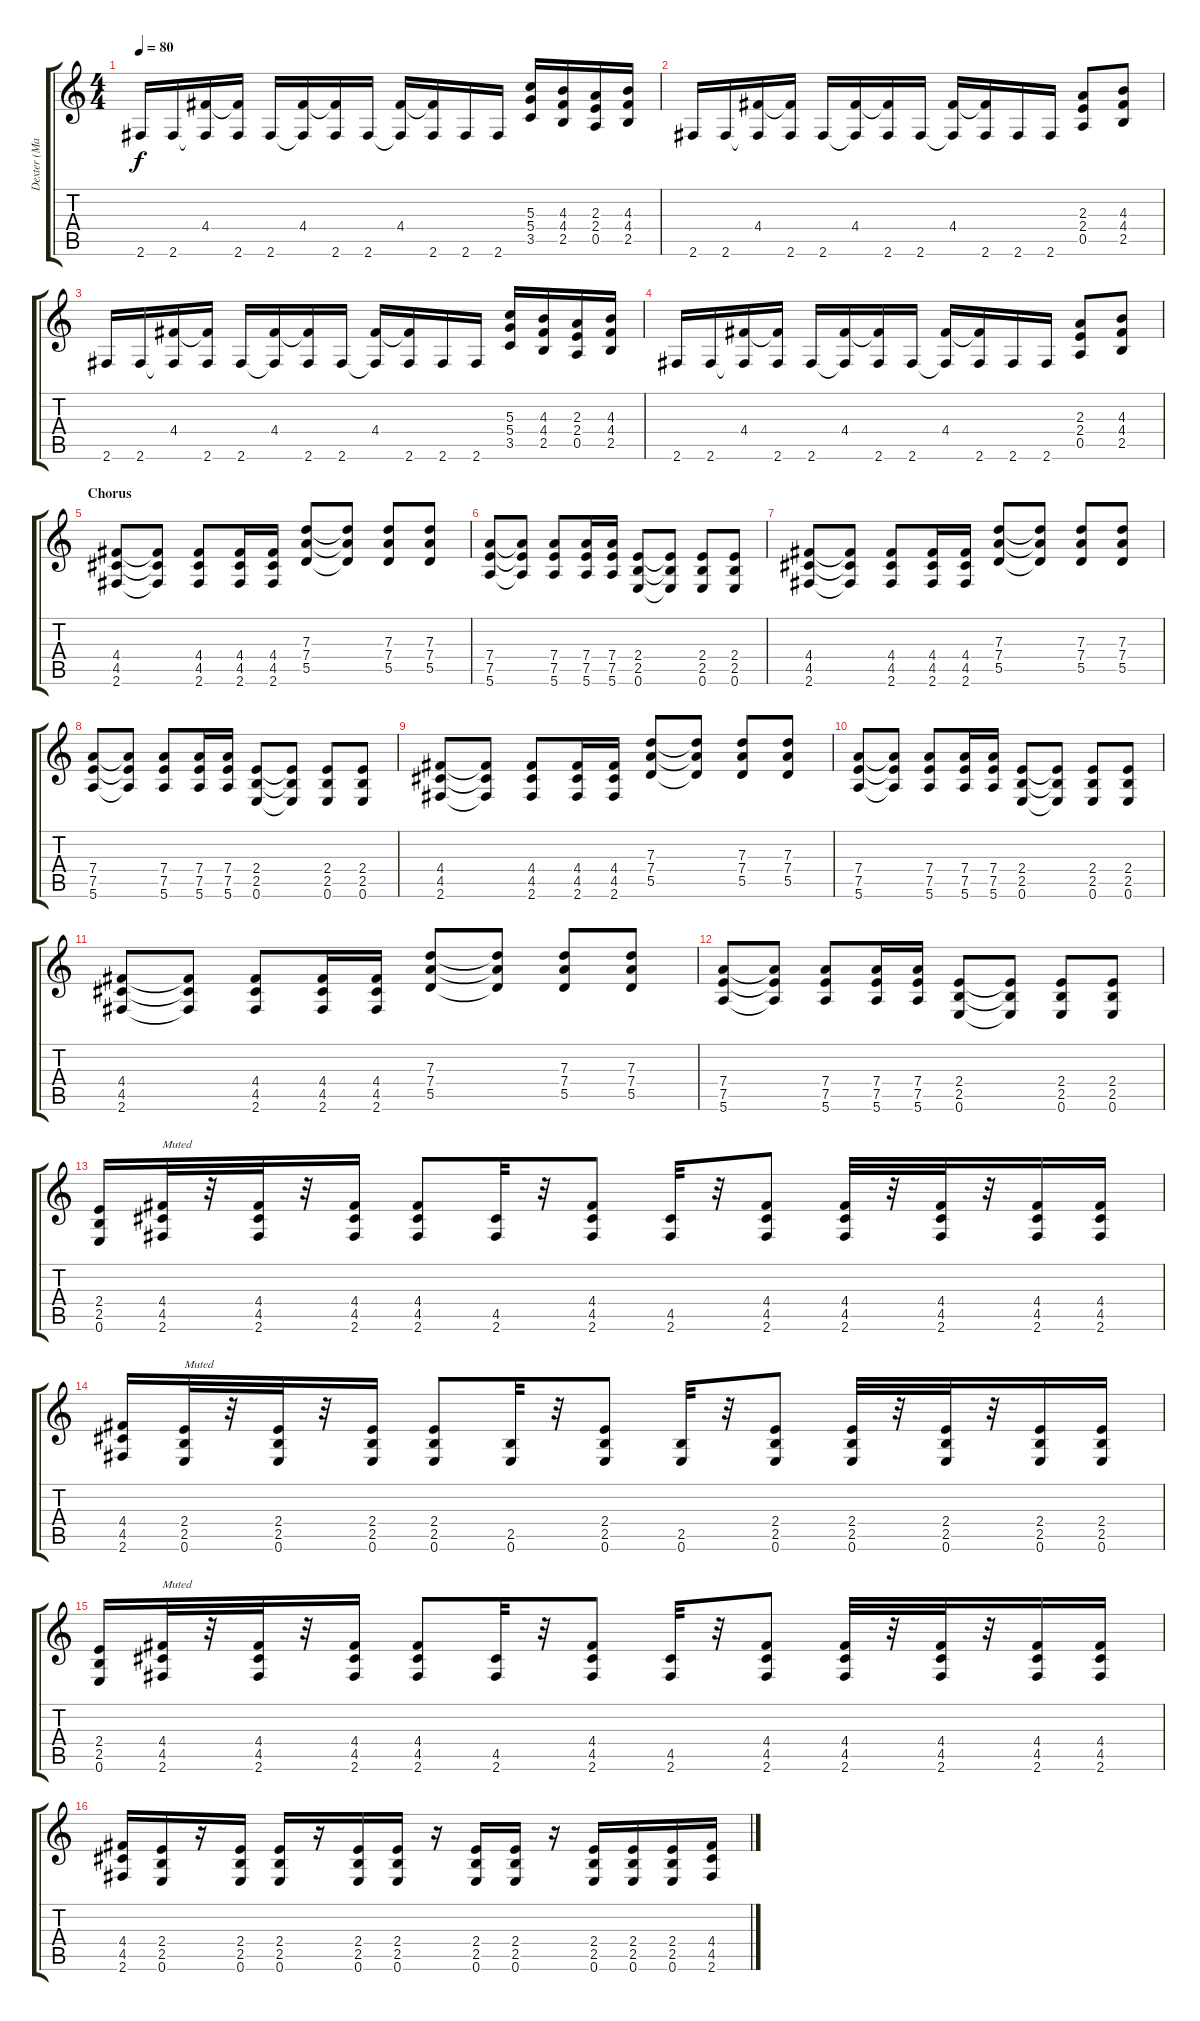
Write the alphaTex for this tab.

\track ("Dexter (Main guitar)" "Dexter (Ma") {instrument distortionguitar}
\staff {score tabs}
\tuning (E4 B3 G3 D3 A2 E2) {hide}
\ts (4 4)
\tempo 80
\clef g2
\ks c
2.6.16{dy f} 2.6.16 (4.4 2.6{t}).16 (4.4{t} 2.6).16 2.6.16 (4.4 2.6{t}).16 (4.4{t} 2.6).16 2.6.16 (4.4 2.6{t}).16 (4.4{t} 2.6).16 2.6.16 2.6.16 (5.3 5.4 3.5).16 (4.3 4.4 2.5).16 (2.3 2.4 0.5).16 (4.3 4.4 2.5).16 |
2.6.16 2.6.16 (4.4 2.6{t}).16 (4.4{t} 2.6).16 2.6.16 (4.4 2.6{t}).16 (4.4{t} 2.6).16 2.6.16 (4.4 2.6{t}).16 (4.4{t} 2.6).16 2.6.16 2.6.16 (2.3 2.4 0.5).8 (4.3 4.4 2.5).8 |
2.6.16{volume 16} 2.6.16 (4.4 2.6{t}).16 (4.4{t} 2.6).16 2.6.16 (4.4 2.6{t}).16 (4.4{t} 2.6).16 2.6.16 (4.4 2.6{t}).16 (4.4{t} 2.6).16 2.6.16 2.6.16 (5.3 5.4 3.5).16 (4.3 4.4 2.5).16 (2.3 2.4 0.5).16 (4.3 4.4 2.5).16 |
2.6.16 2.6.16 (4.4 2.6{t}).16 (4.4{t} 2.6).16 2.6.16 (4.4 2.6{t}).16 (4.4{t} 2.6).16 2.6.16 (4.4 2.6{t}).16 (4.4{t} 2.6).16 2.6.16 2.6.16 (2.3 2.4 0.5).8 (4.3 4.4 2.5).8 |
\section ("" "Chorus")
(4.4 4.5 2.6).8 (4.4{t} 4.5{t} 2.6{t}).8 (4.4 4.5 2.6).8 (4.4 4.5 2.6).16 (4.4 4.5 2.6).16 (7.3 7.4 5.5).8 (7.3{t} 7.4{t} 5.5{t}).8 (7.3 7.4 5.5).8 (7.3 7.4 5.5).8 |
(7.4 7.5 5.6).8 (7.4{t} 7.5{t} 5.6{t}).8 (7.4 7.5 5.6).8 (7.4 7.5 5.6).16 (7.4 7.5 5.6).16 (2.4 2.5 0.6).8 (2.4{t} 2.5{t} 0.6{t}).8 (2.4 2.5 0.6).8 (2.4 2.5 0.6).8 |
(4.4 4.5 2.6).8 (4.4{t} 4.5{t} 2.6{t}).8 (4.4 4.5 2.6).8 (4.4 4.5 2.6).16 (4.4 4.5 2.6).16 (7.3 7.4 5.5).8 (7.3{t} 7.4{t} 5.5{t}).8 (7.3 7.4 5.5).8 (7.3 7.4 5.5).8 |
(7.4 7.5 5.6).8 (7.4{t} 7.5{t} 5.6{t}).8 (7.4 7.5 5.6).8 (7.4 7.5 5.6).16 (7.4 7.5 5.6).16 (2.4 2.5 0.6).8 (2.4{t} 2.5{t} 0.6{t}).8 (2.4 2.5 0.6).8 (2.4 2.5 0.6).8 |
(4.4 4.5 2.6).8 (4.4{t} 4.5{t} 2.6{t}).8 (4.4 4.5 2.6).8 (4.4 4.5 2.6).16 (4.4 4.5 2.6).16 (7.3 7.4 5.5).8 (7.3{t} 7.4{t} 5.5{t}).8 (7.3 7.4 5.5).8 (7.3 7.4 5.5).8 |
(7.4 7.5 5.6).8 (7.4{t} 7.5{t} 5.6{t}).8 (7.4 7.5 5.6).8 (7.4 7.5 5.6).16 (7.4 7.5 5.6).16 (2.4 2.5 0.6).8 (2.4{t} 2.5{t} 0.6{t}).8 (2.4 2.5 0.6).8 (2.4 2.5 0.6).8 |
(4.4 4.5 2.6).8 (4.4{t} 4.5{t} 2.6{t}).8 (4.4 4.5 2.6).8 (4.4 4.5 2.6).16 (4.4 4.5 2.6).16 (7.3 7.4 5.5).8 (7.3{t} 7.4{t} 5.5{t}).8 (7.3 7.4 5.5).8 (7.3 7.4 5.5).8 |
(7.4 7.5 5.6).8 (7.4{t} 7.5{t} 5.6{t}).8 (7.4 7.5 5.6).8 (7.4 7.5 5.6).16 (7.4 7.5 5.6).16 (2.4 2.5 0.6).8 (2.4{t} 2.5{t} 0.6{t}).8 (2.4 2.5 0.6).8 (2.4 2.5 0.6).8 |
(2.4 2.5 0.6).16{volume 16} (4.4 4.5 2.6).32{txt "Muted"} r.32 (4.4 4.5 2.6).32 r.32 (4.4 4.5 2.6).16 (4.4 4.5 2.6).8 (4.5 2.6).32 r.32 (4.4 4.5 2.6).8 (4.5 2.6).32 r.32 (4.4 4.5 2.6).8 (4.4 4.5 2.6).32 r.32 (4.4 4.5 2.6).32 r.32 (4.4 4.5 2.6).16 (4.4 4.5 2.6).16 |
(4.4 4.5 2.6).16{volume 16} (2.4 2.5 0.6).32{txt "Muted"} r.32 (2.4 2.5 0.6).32 r.32 (2.4 2.5 0.6).16 (2.4 2.5 0.6).8 (2.5 0.6).32 r.32 (2.4 2.5 0.6).8 (2.5 0.6).32 r.32 (2.4 2.5 0.6).8 (2.4 2.5 0.6).32 r.32 (2.4 2.5 0.6).32 r.32 (2.4 2.5 0.6).16 (2.4 2.5 0.6).16 |
(2.4 2.5 0.6).16{volume 16} (4.4 4.5 2.6).32{txt "Muted"} r.32 (4.4 4.5 2.6).32 r.32 (4.4 4.5 2.6).16 (4.4 4.5 2.6).8 (4.5 2.6).32 r.32 (4.4 4.5 2.6).8 (4.5 2.6).32 r.32 (4.4 4.5 2.6).8 (4.4 4.5 2.6).32 r.32 (4.4 4.5 2.6).32 r.32 (4.4 4.5 2.6).16 (4.4 4.5 2.6).16 |
(4.4 4.5 2.6).16{volume 16} (2.4 2.5 0.6).16 r.16 (2.4 2.5 0.6).16 (2.4 2.5 0.6).16 r.16 (2.4 2.5 0.6).16 (2.4 2.5 0.6).16 r.16 (2.4 2.5 0.6).16 (2.4 2.5 0.6).16 r.16 (2.4 2.5 0.6).16 (2.4 2.5 0.6).16 (2.4 2.5 0.6).16 (4.4 4.5 2.6).16
